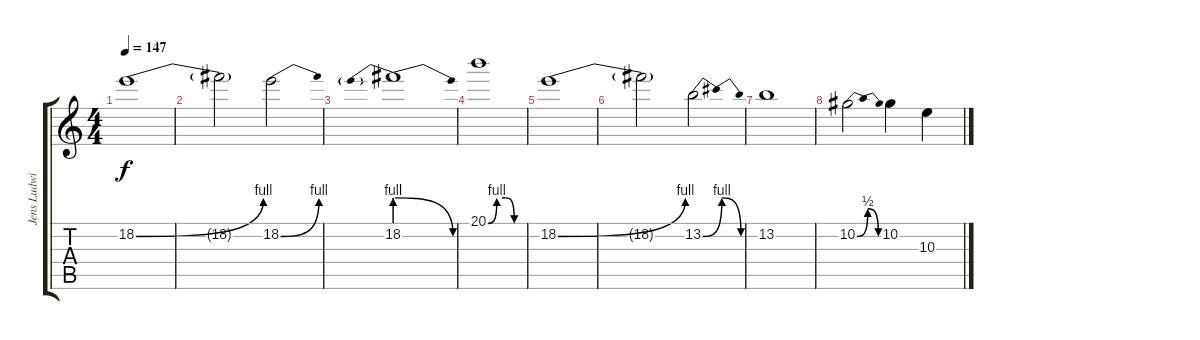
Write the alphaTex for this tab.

\track ("Jens Ludwig - Lead guitar" "Jens Ludwi") {instrument distortionguitar}
\staff {score tabs}
\tuning (Eb4 Bb3 Gb3 Db3 Ab2 Eb2) {hide}
\ts (4 4)
\tempo 147
\clef g2
\ks c
18.2{be (bend 0 0 60 4)}.1{dy f volume 16 instrument overdrivenguitar} |
18.2{t}.2 18.2{be (bend 0 0 60 4)}.2 |
18.2{be (prebendrelease 0 4 60 0)}.1 |
20.1{be (custom 0 0 15 4 30 4 45 0 60 0)}.1 |
18.2{be (bend 0 0 60 4)}.1 |
18.2{t}.2 13.2{be (bendrelease 0 0 30 4 45 4 60 0)}.2 |
13.2.1 |
10.2{be (bendrelease 0 0 8 2 53 2 60 0)}.2 10.2.4 10.3.4
